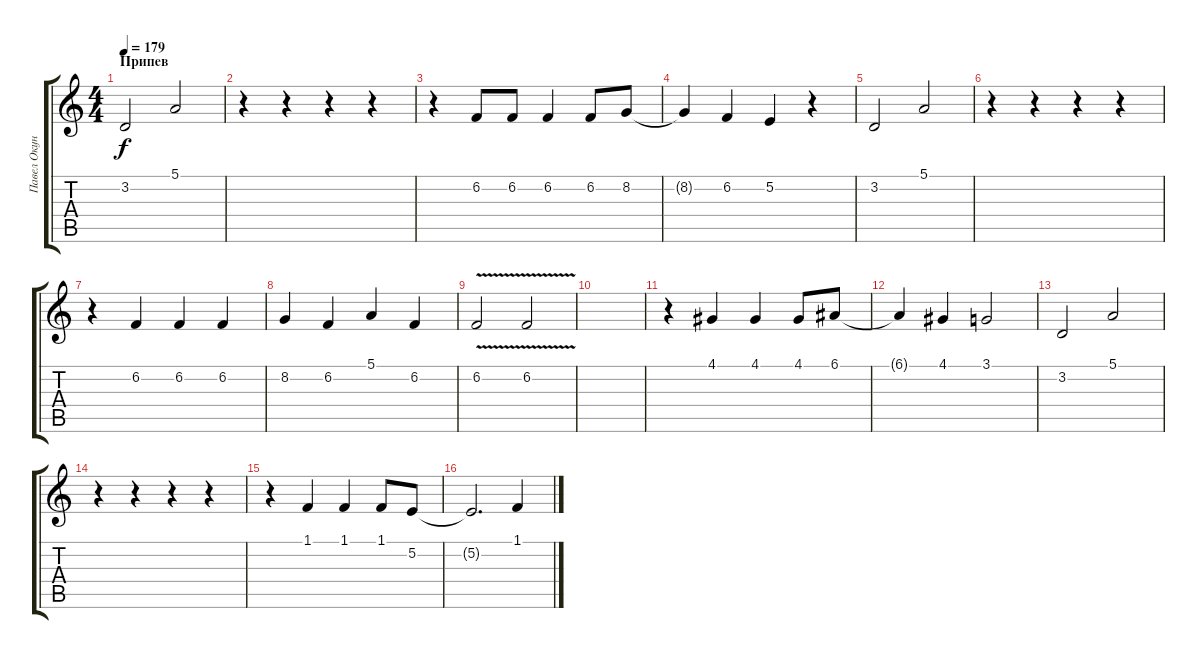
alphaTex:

\track ("Павел Окунев" "Павел Окун") {instrument frenchhorn}
\staff {score tabs}
\tuning (E4 B3 G3 D3 A2 E2) {hide}
\ts (4 4)
\section ("" "Припев")
\tempo 179
\clef g2
\ks c
3.2.2{dy f} 5.1.2 |
r.4 r.4 r.4 r.4 |
r.4 6.2.8 6.2.8 6.2.4 6.2.8 8.2.8 |
8.2{t}.4 6.2.4 5.2.4 r.4 |
3.2.2 5.1.2 |
r.4 r.4 r.4 r.4 |
r.4 6.2.4 6.2.4 6.2.4 |
8.2.4 6.2.4 5.1.4 6.2.4 |
6.2{v}.2 6.2{v}.2 |
|
r.4 4.1.4 4.1.4 4.1.8 6.1.8 |
6.1{t}.4 4.1.4 3.1.2 |
3.2.2 5.1.2 |
r.4 r.4 r.4 r.4 |
r.4 1.1.4 1.1.4 1.1.8 5.2.8 |
5.2{t}.2{d} 1.1.4
